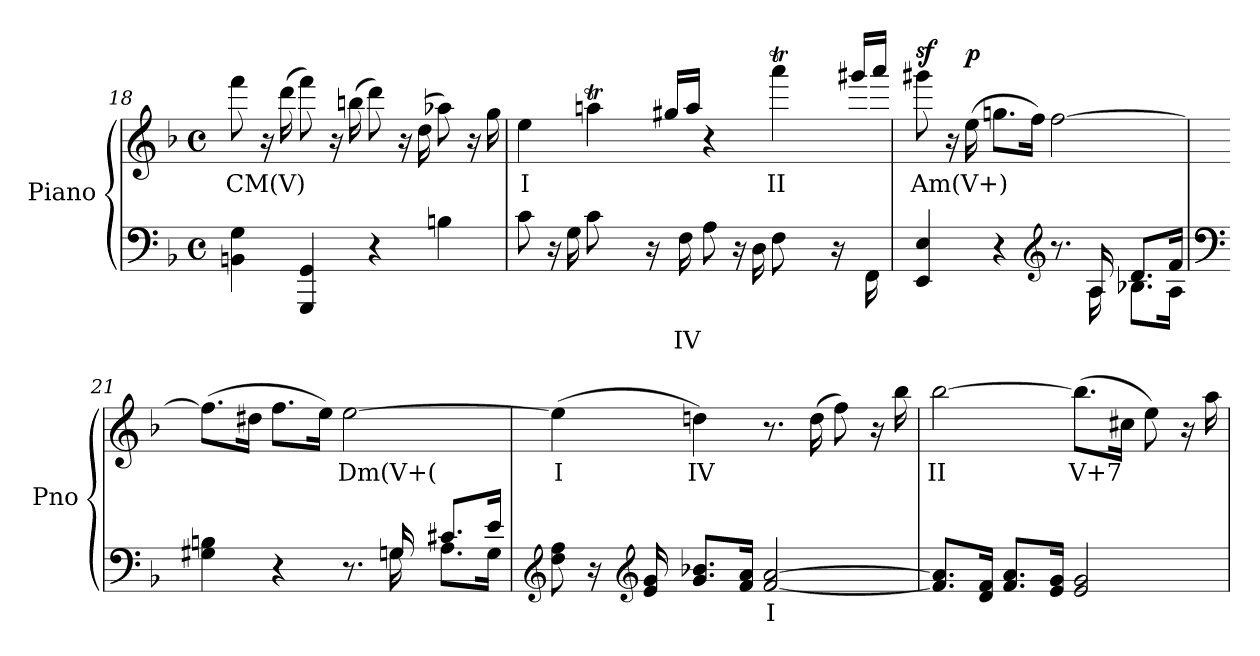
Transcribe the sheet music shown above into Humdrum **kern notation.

**kern	**text	**kern	**text	**dynam
*part1	*part1	*part1	*part1	*part1
*staff2	*staff2	*staff1	*staff1	*staff1/2
*I"Piano	*	*	*	*
*I'Pno	*	*	*	*
*clefF4	*	*clefG2	*	*
*k[b-]	*	*k[b-]	*	*
*M4/4	*	*M4/4	*	*
*met(c)	*	*met(c)	*	*
=18	=18	=18	=18	=18
*	*	*^	*	*
!	!	!	!	!LO:LY:b	!
4BBn\ 4G\	.	8ryy	8fff\	CM(V)	.
.	.	16r	16ryy	.	.
.	.	16ryy	(>16ddd\	.	.
4GGG/ 4GG/	.	8ryy	8fff\)	.	.
.	.	16r	16ryy	.	.
.	.	16ryy	(>16bbn\	.	.
4r	.	8ryy	8ddd\)	.	.
.	.	16r	16ryy	.	.
.	.	16ryy	(>16dd\	.	.
4Bn\	.	8ryy	8aa-X\)	.	.
.	.	16r	16ryy	.	.
.	.	16ryy	16gg\	.	.
!!LO:PB:g=z	!!
=19	=19	=19	=19	=19	=19
*^	*	*	*	*	*
!	!	!	!	!	!LO:LY:b	!
8ryy	8c\	.	4ee\	4ryy	I	.
16r	16ryy	.	.	.	.	.
16ryy	16G\	.	.	.	.	.
*	*	*	*	*Xtuplet	*	*
8ryy	8c\	.	4aant\	20ryy	.	.
.	.	.	.	20bbnyy	.	.
.	.	.	.	20aayy	.	.
16r	16ryy	.	.	.	.	.
.	.	.	.	20gg#X/LL	.	.
!	!	!LO:LY:b	!	!	!	!
16ryy	16F\	IV	.	.	.	.
.	.	.	.	20aa/JJ	.	.
8ryy	8A\	.	4r	4ryy	.	.
16r	16ryy	.	.	.	.	.
16ryy	16D\	.	.	.	.	.
!	!	!	!	!	!LO:LY:b	!
8ryy	8F\	.	4aaat\	20ryy	II	.
.	.	.	.	20bbbnyy	.	.
.	.	.	.	20aaayy	.	.
16r	16ryy	.	.	.	.	.
.	.	.	.	20ggg#X/LL	.	.
16ryy	16FF\	.	.	.	.	.
.	.	.	.	20aaa/JJ	.	.
=20	=20	=20	=20	=20	=20	=20
!	!	!	!	!	!LO:LY:b	!LO:DY:b
4EE/ 4E/	8.ryy	.	8ryy	8ggg#X\	Am(V+)	sf
.	.	.	16r	16ryy	.	.
*v	*v	*	*	*	*	*
!	!	!	!	!	!LO:DY:b
.	.	16ryy	(>16ee\	.	p
4r	.	4ryy	8.ggn\L	.	.
.	.	.	16ff\Jk)	.	.
*clefG2	*	*	*	*	*
8.r	.	[2ff\	2ryy	.	.
*^	*	*	*	*	*
16A/	16A\	.	.	.	.	.
8.d/L	8.B-X\L	.	.	.	.	.
16f/Jk	16A\Jk	.	.	.	.	.
*	*	*	*v	*v	*	*
!!LO:LB:g=z
=21	=21	=21	=21	=21	=21
*clefF4	*	*	*	*	*
4G#X\ 4Bn\	8.ryy	.	(>8.ff\L]	.	.
*v	*v	*	*	*	*
.	.	16dd#X\Jk	.	.
4r	.	8.ff\L	.	.
.	.	16ee\Jk)	.	.
!	!	!	!LO:LY:b	!
8.r	.	[2ee\	Dm(V+(	.
*^	*	*	*	*
16Gn/	16G\	.	.	.	.
8.c#X/L	8.A\L	.	.	.	.
16e/Jk	16G\Jk	.	.	.	.
=22	=22	=22	=22	=22	=22
!	!	!	!	!LO:LY:b	!
*v	*v	*	*^	*	*
8F\ 8A\	.	(>4ee\]	8.ryy	I	.
16r	.	.	.	.	.
*	*	*v	*v	*	*
*clefG2	*	*	*	*
16e/ 16g/	.	.	.	.
!	!	!	!LO:LY:b	!
8.g/ 8.b-X/L	.	4ddn\)	IV	.
16f/ 16a/Jk	.	.	.	.
!	!LO:LY:b	!	!	!
[2f/ [2a/	I	8.r	.	.
*	*	*^	*	*
.	.	16ryy	(>16dd\	.	.
.	.	8ryy	8ff\)	.	.
.	.	16r	16ryy	.	.
.	.	16ryy	16bb-\	.	.
=23	=23	=23	=23	=23	=23
!	!	!	!	!LO:LY:b	!
8.f/] 8.a/]L	.	2ryy	[2bb-\	II	.
16d/ 16f/Jk	.	.	.	.	.
8.f/ 8.a/L	.	.	.	.	.
16e/ 16g/Jk	.	.	.	.	.
!	!	!	!	!LO:LY:b	!
2e/ 2g/	.	4.ryy	(>8.bb-\L]	V+7	.
.	.	.	16cc#X\Jk	.	.
.	.	.	8ee\)	.	.
.	.	16r	16ryy	.	.
.	.	16ryy	16aa\	.	.
*	*	*v	*v	*	*
=	=	=	=	=
*-	*-	*-	*-	*-
